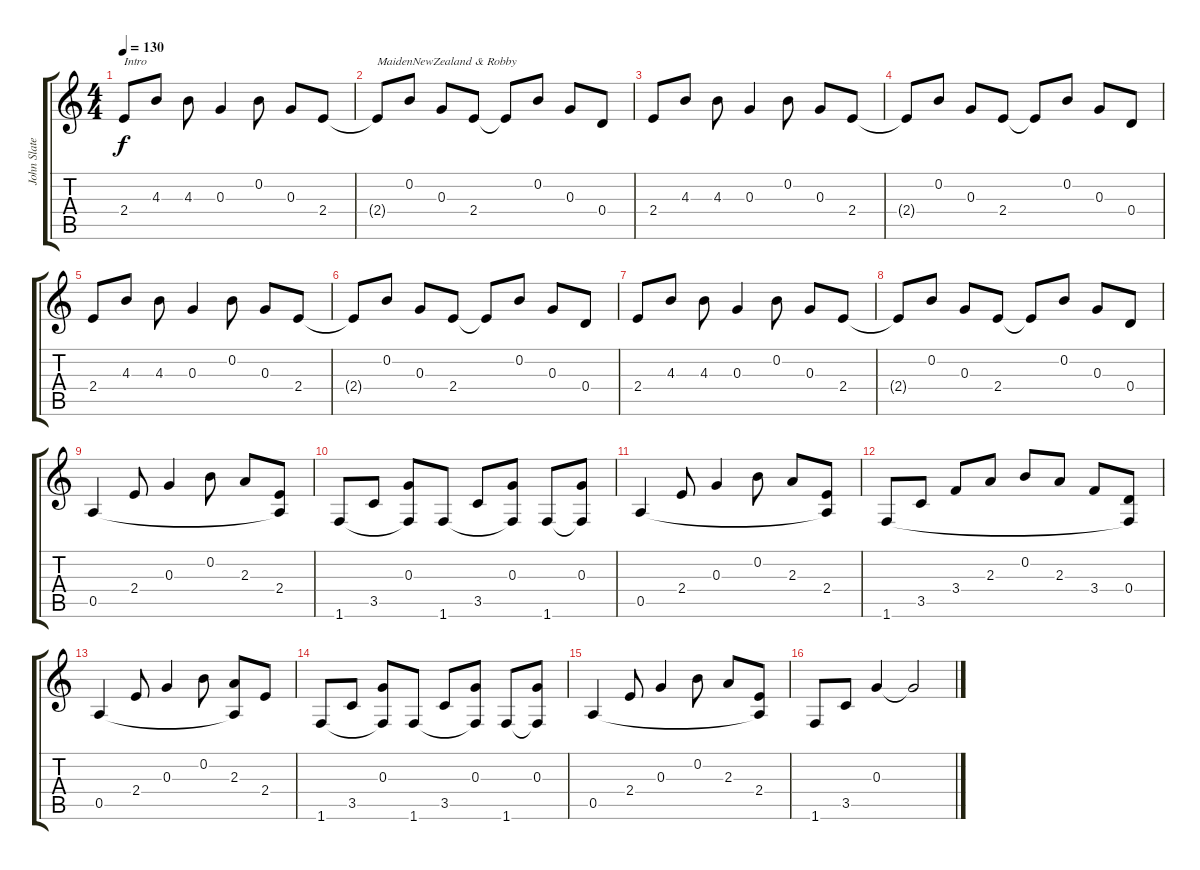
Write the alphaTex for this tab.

\track ("John Slater" "John Slate") {instrument electricguitarclean}
\staff {score tabs}
\tuning (E4 B3 G3 D3 A2 E2) {hide}
\ts (4 4)
\tempo 130
\clef g2
\ks c
2.4.8{txt "Intro" dy f instrument electricguitarclean} 4.3.8 4.3.8 0.3.4 0.2.8 0.3.8 2.4.8 |
2.4{t}.8{txt "MaidenNewZealand & Robby"} 0.2.8 0.3.8 2.4.8 2.4{t}.8 0.2.8 0.3.8 0.4.8 |
2.4.8 4.3.8 4.3.8 0.3.4 0.2.8 0.3.8 2.4.8 |
2.4{t}.8 0.2.8 0.3.8 2.4.8 2.4{t}.8 0.2.8 0.3.8 0.4.8 |
2.4.8{txt ""} 4.3.8 4.3.8 0.3.4 0.2.8 0.3.8 2.4.8 |
2.4{t}.8 0.2.8 0.3.8 2.4.8 2.4{t}.8 0.2.8 0.3.8 0.4.8 |
2.4.8 4.3.8 4.3.8 0.3.4 0.2.8 0.3.8 2.4.8 |
2.4{t}.8 0.2.8 0.3.8 2.4.8 2.4{t}.8 0.2.8 0.3.8 0.4.8 |
0.5.4 2.4.8 0.3.4 0.2.8 2.3.8 (2.4 0.5{t}).8 |
1.6.8 3.5.8 (0.3 1.6{t}).8 1.6.8 3.5.8 (0.3 1.6{t}).8 1.6.8 (0.3 1.6{t}).8 |
0.5.4 2.4.8 0.3.4 0.2.8 2.3.8 (2.4 0.5{t}).8 |
1.6.8 3.5.8 3.4.8 2.3.8 0.2.8 2.3.8 3.4.8 (0.4 1.6{t}).8 |
0.5.4 2.4.8 0.3.4 0.2.8 (2.3 0.5{t}).8 2.4.8 |
1.6.8 3.5.8 (0.3 1.6{t}).8 1.6.8 3.5.8 (0.3 1.6{t}).8 1.6.8 (0.3 1.6{t}).8 |
0.5.4 2.4.8 0.3.4 0.2.8 2.3.8 (2.4 0.5{t}).8 |
1.6.8 3.5.8 0.3.4 0.3{t}.2
